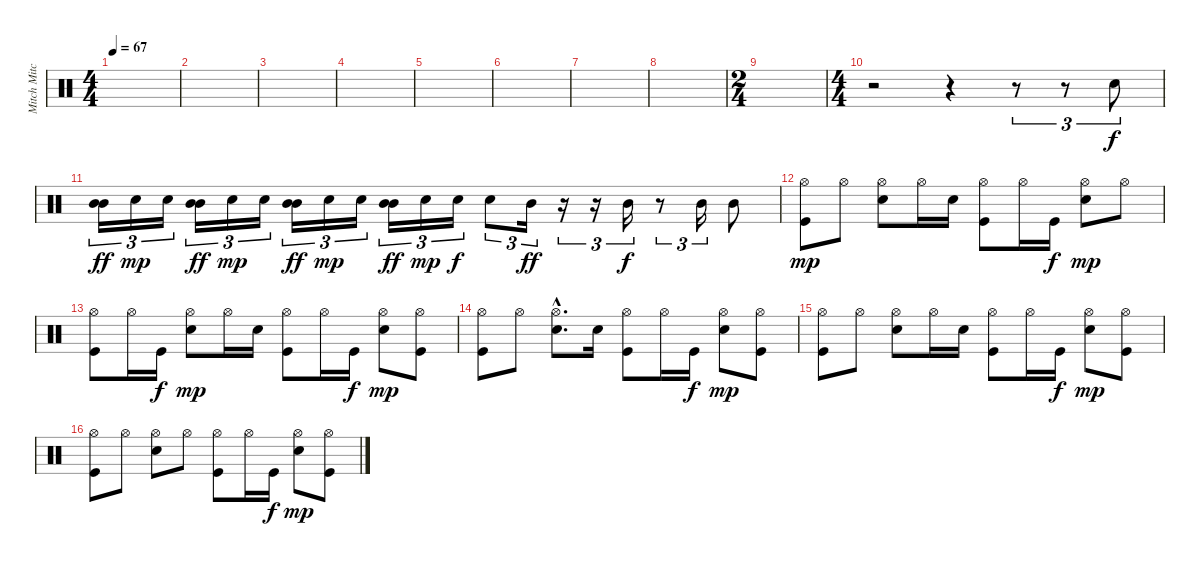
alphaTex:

\track ("Mitch Mitchell" "Mitch Mitc") {instrument percussion}
\staff {score}
\articulation defaults
\ts (4 4)
\tempo 67
\clef neutral
\ks c
|
|
|
|
|
|
|
|
\ts (2 4)
|
\ts (4 4)
r.2 r.4 r.8{tu (3 2)} r.8{tu (3 2)} "Electric Snare (hit)".8{tu (3 2)} |
("Mid Tom (hit)" "Mid Tom (hit)").16{tu (3 2) dy ff} "Electric Snare (hit)".16{tu (3 2) dy mp} "Electric Snare (hit)".16{tu (3 2)} ("Mid Tom (hit)" "Mid Tom (hit)").16{tu (3 2) dy ff} "Electric Snare (hit)".16{tu (3 2) dy mp} "Electric Snare (hit)".16{tu (3 2)} ("Mid Tom (hit)" "Mid Tom (hit)").16{tu (3 2) dy ff} "Electric Snare (hit)".16{tu (3 2) dy mp} "Electric Snare (hit)".16{tu (3 2)} ("Mid Tom (hit)" "Mid Tom (hit)").16{tu (3 2) dy ff} "Electric Snare (hit)".16{tu (3 2) dy mp} "Electric Snare (hit)".16{tu (3 2) dy f} "Electric Snare (hit)".8{tu (3 2)} "Mid Tom (hit)".16{tu (3 2) dy ff} r.16{tu (3 2)} r.16{tu (3 2)} "Mid Tom (hit)".16{tu (3 2) dy f} r.8{tu (3 2)} "Mid Tom (hit)".16{tu (3 2)} "Mid Tom (hit)".8 |
("Hi-Hat (open)" "Kick (hit)").8{dy mp} "Hi-Hat (open)".8 ("Hi-Hat (open)" "Electric Snare (hit)").8 "Hi-Hat (open)".16 "Electric Snare (hit)".16 ("Hi-Hat (open)" "Kick (hit)").8 "Hi-Hat (open)".16 "Kick (hit)".16{dy f} ("Hi-Hat (open)" "Electric Snare (hit)").8{dy mp} "Hi-Hat (open)".8 |
("Hi-Hat (open)" "Kick (hit)").8 "Hi-Hat (open)".16 "Kick (hit)".16{dy f} ("Hi-Hat (open)" "Electric Snare (hit)").8{dy mp} "Hi-Hat (open)".16 "Electric Snare (hit)".16 ("Hi-Hat (open)" "Kick (hit)").8 "Hi-Hat (open)".16 "Kick (hit)".16{dy f} ("Hi-Hat (open)" "Electric Snare (hit)").8{dy mp} ("Hi-Hat (open)" "Kick (hit)").8 |
("Hi-Hat (open)" "Kick (hit)").8 "Hi-Hat (open)".8 ("Hi-Hat (open)"{hac} "Electric Snare (hit)"{hac}).8{d} "Electric Snare (hit)".16 ("Hi-Hat (open)" "Kick (hit)").8 "Hi-Hat (open)".16 "Kick (hit)".16{dy f} ("Hi-Hat (open)" "Electric Snare (hit)").8{dy mp} ("Hi-Hat (open)" "Kick (hit)").8 |
("Hi-Hat (open)" "Kick (hit)").8 "Hi-Hat (open)".8 ("Hi-Hat (open)" "Electric Snare (hit)").8 "Hi-Hat (open)".16 "Electric Snare (hit)".16 ("Hi-Hat (open)" "Kick (hit)").8 "Hi-Hat (open)".16 "Kick (hit)".16{dy f} ("Hi-Hat (open)" "Electric Snare (hit)").8{dy mp} ("Hi-Hat (open)" "Kick (hit)").8 |
("Hi-Hat (open)" "Kick (hit)").8 "Hi-Hat (open)".8 ("Hi-Hat (open)" "Electric Snare (hit)").8 "Hi-Hat (open)".8 ("Hi-Hat (open)" "Kick (hit)").8 "Hi-Hat (open)".16 "Kick (hit)".16{dy f} ("Hi-Hat (open)" "Electric Snare (hit)").8{dy mp} ("Hi-Hat (open)" "Kick (hit)").8
